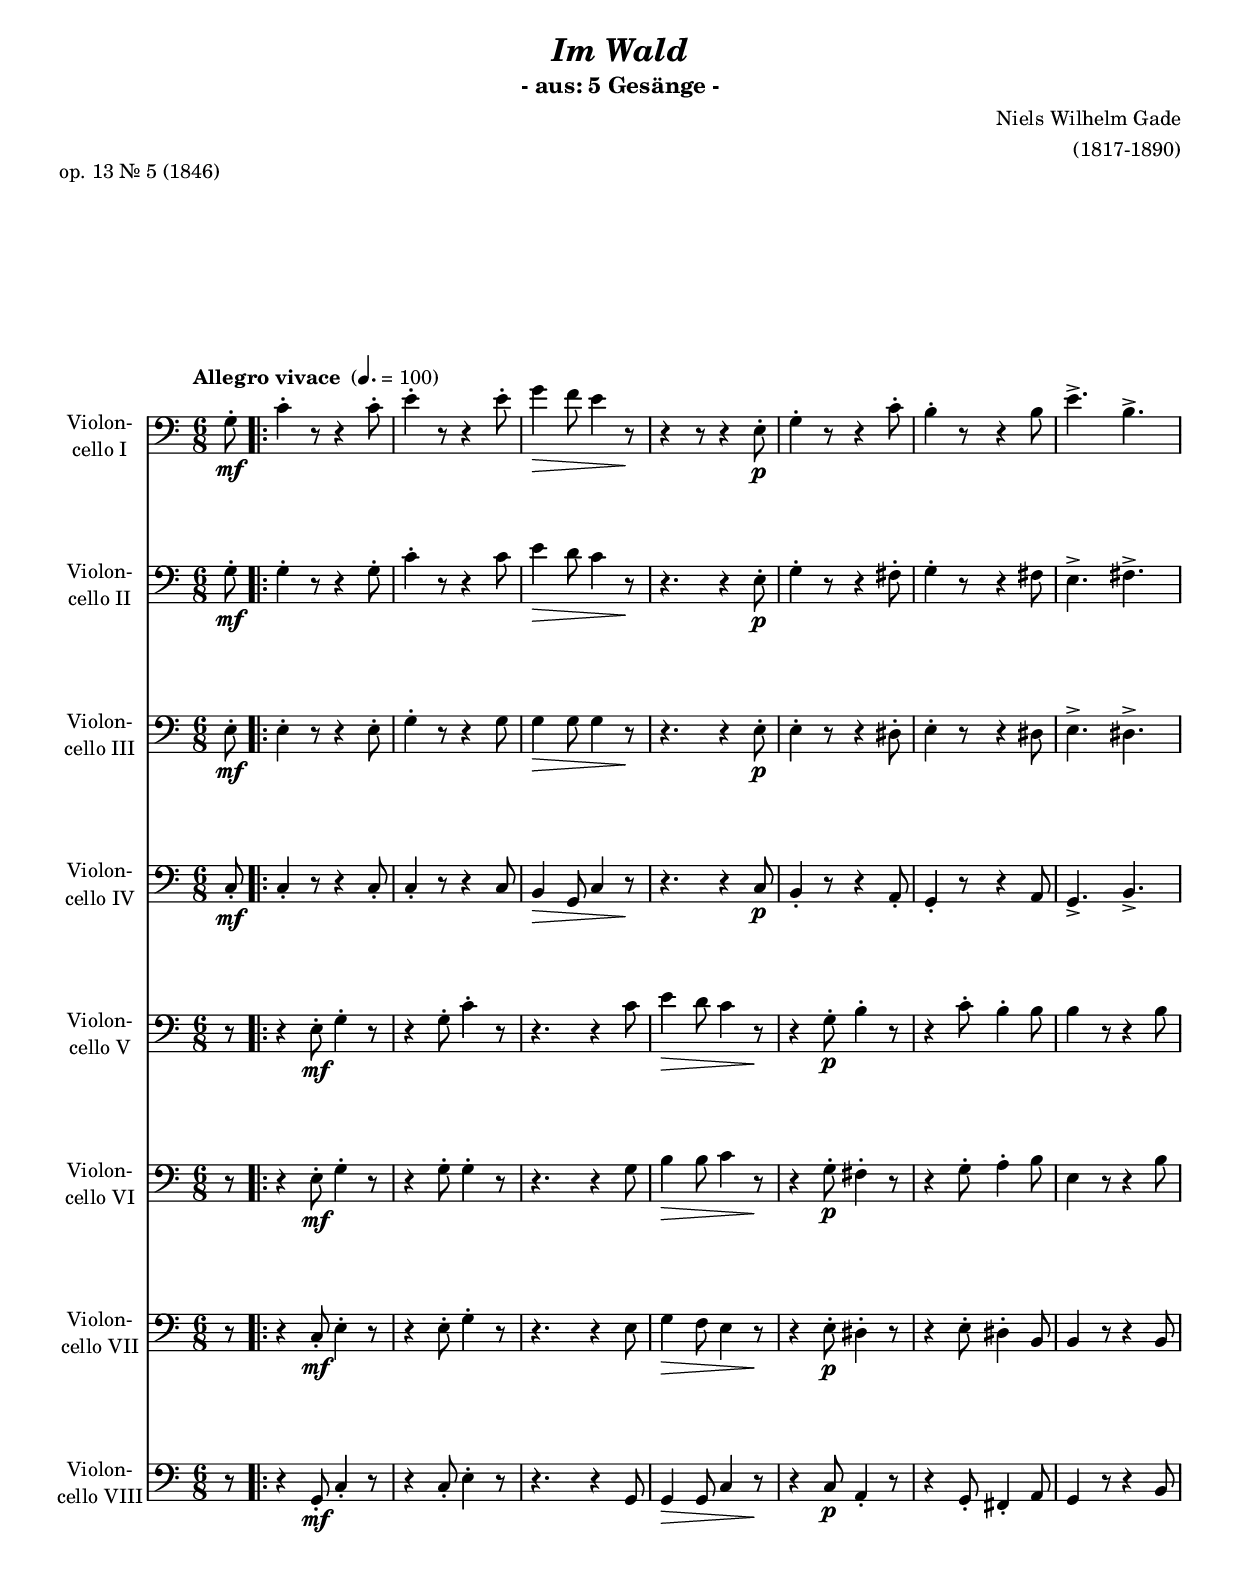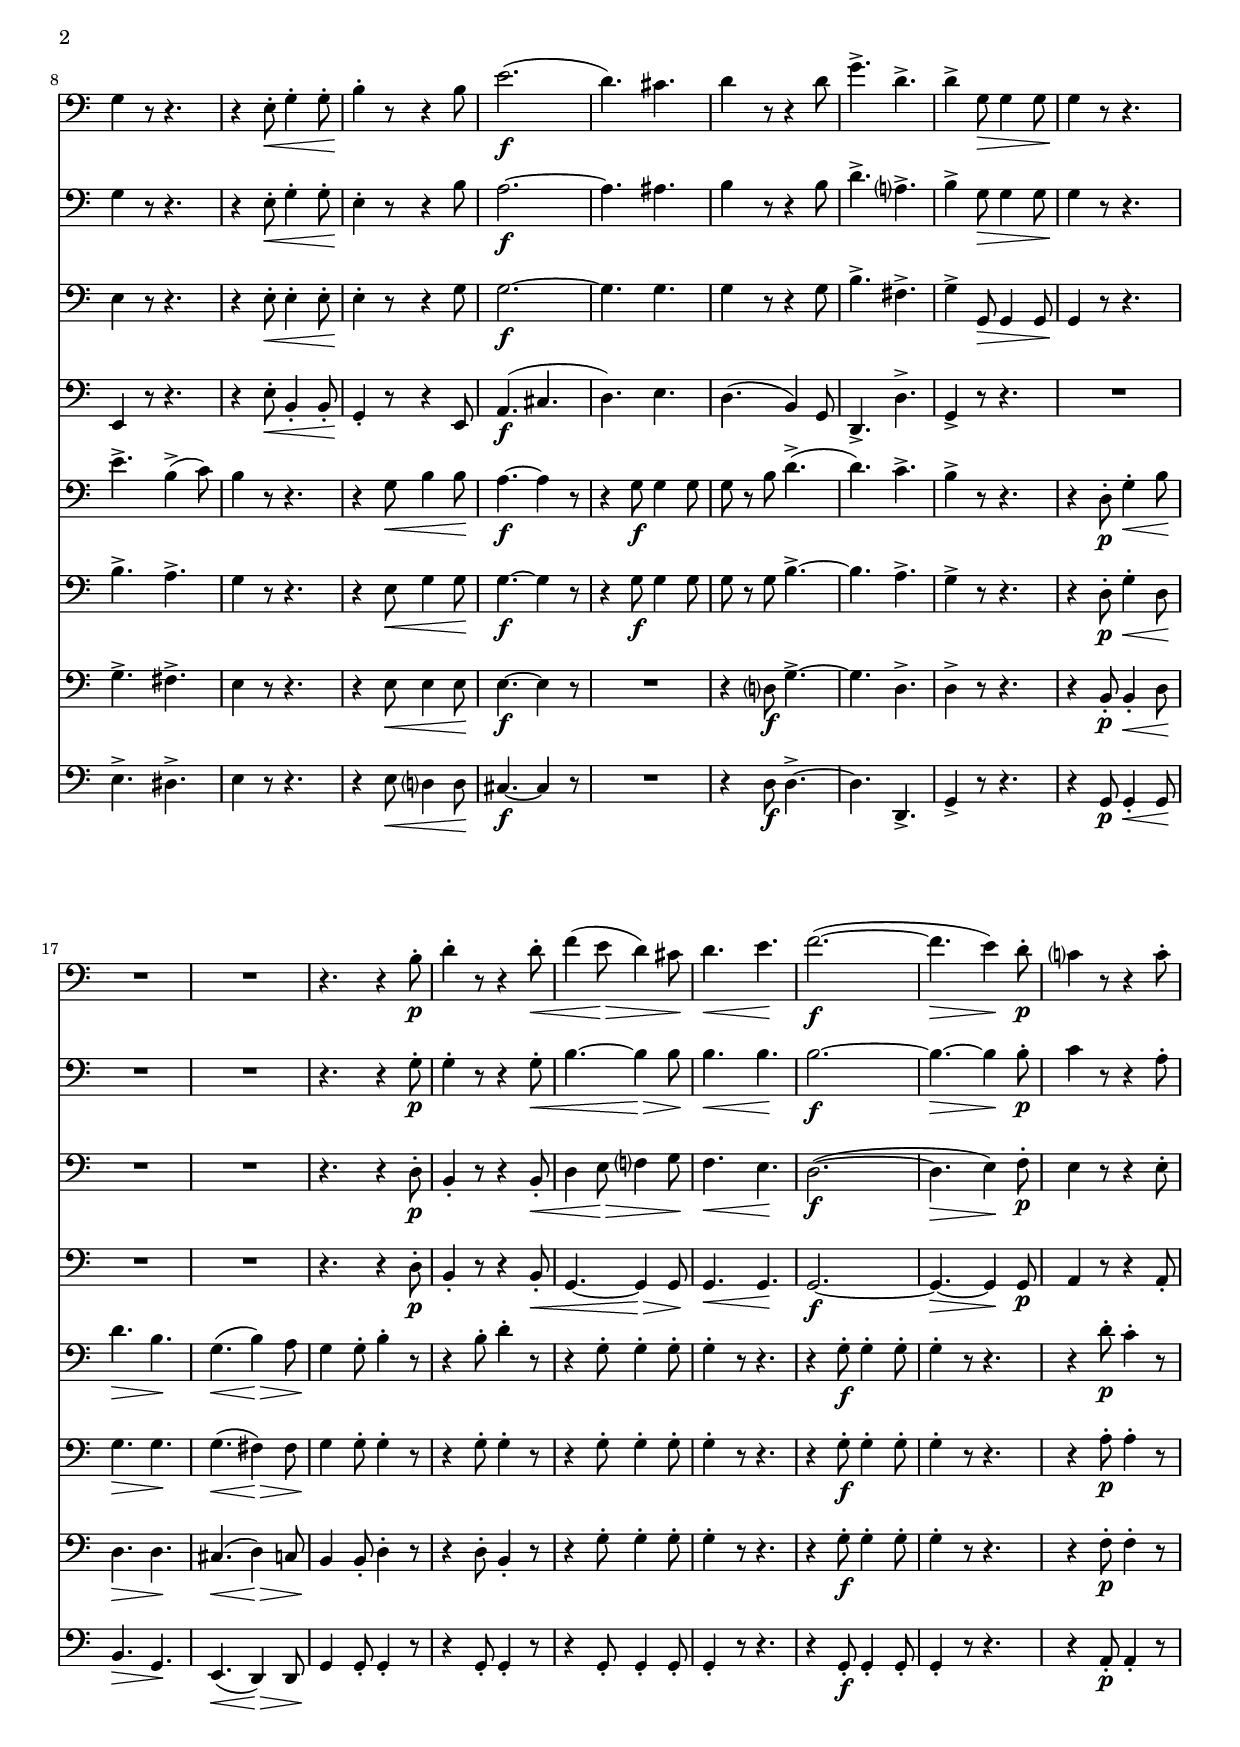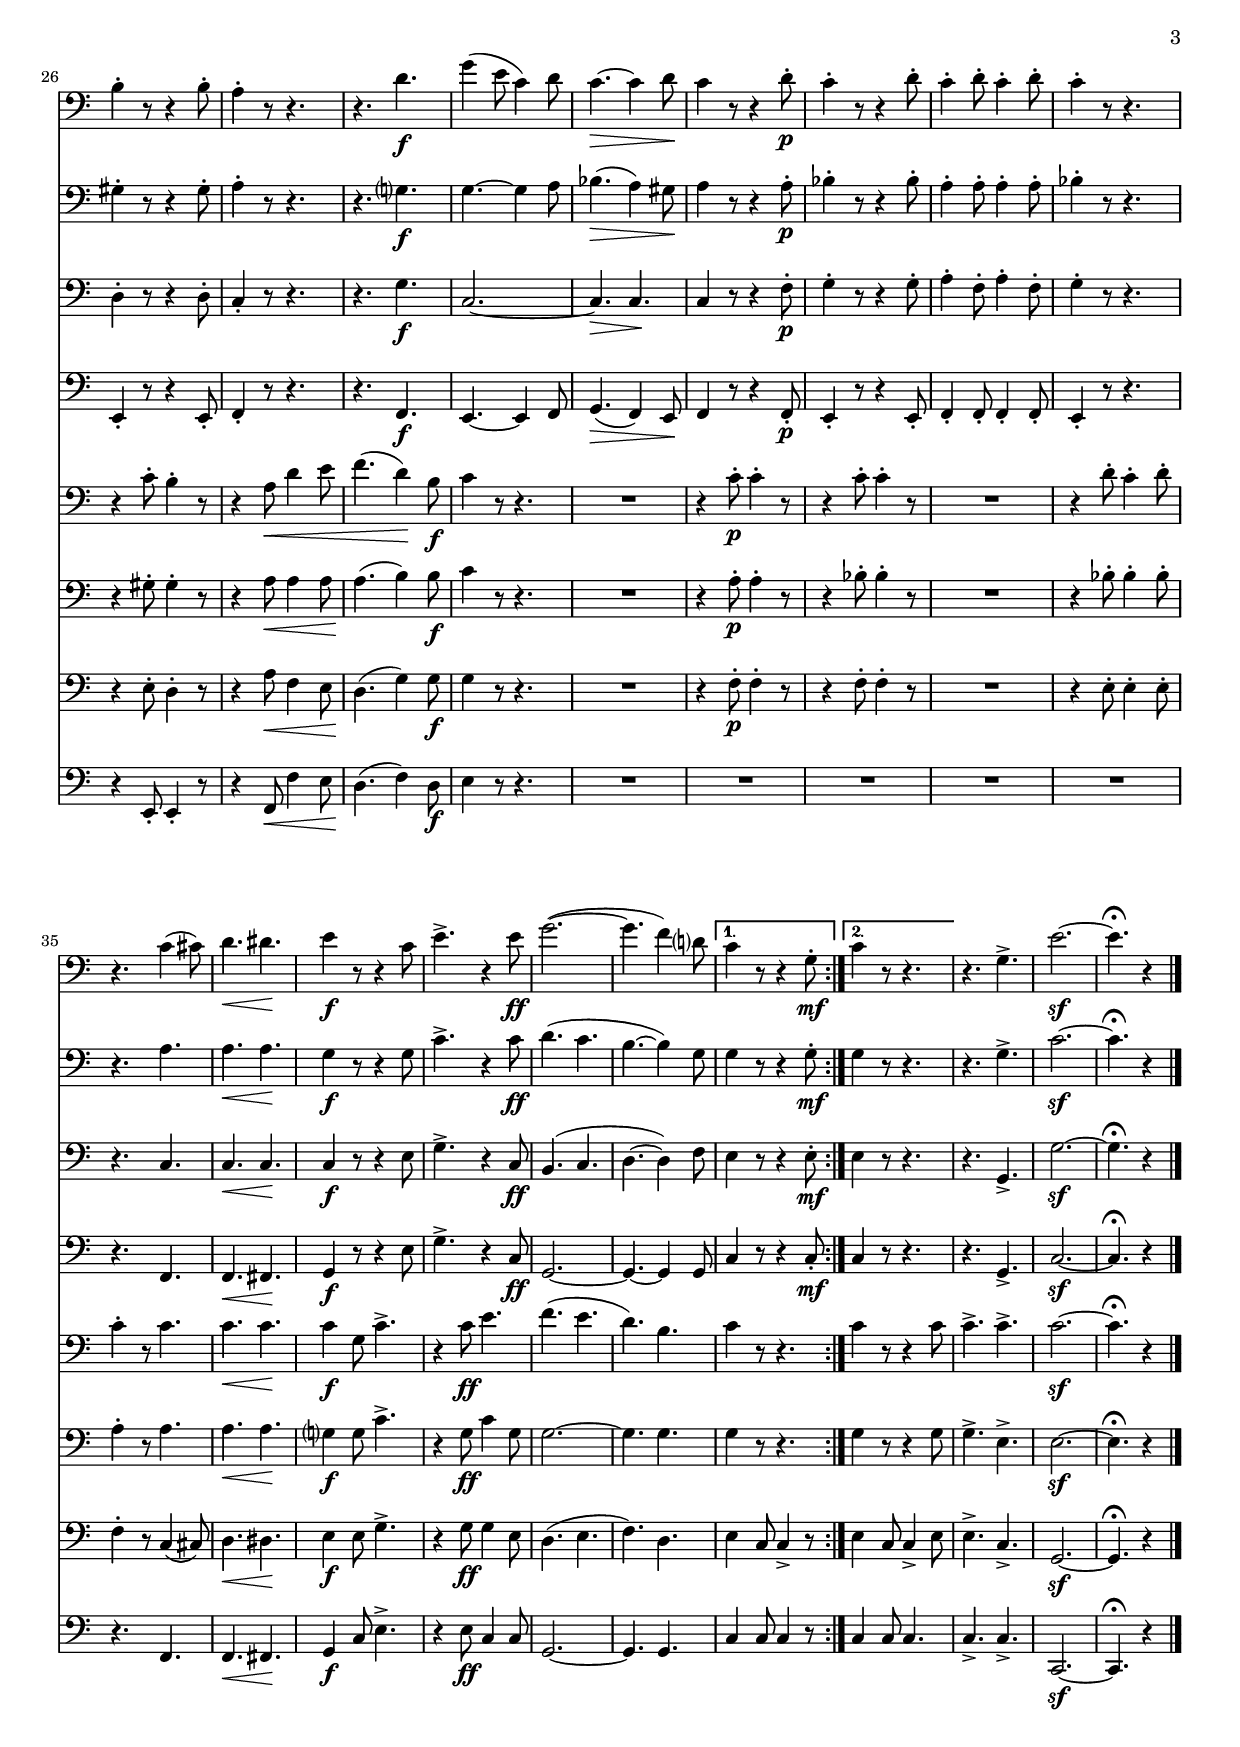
\version "2.14.2"
\include "deutsch.ly"

#(set-global-staff-size 17.5)

\header {
  title     = \markup \bold \italic "Im Wald"
  subtitle  = "- aus: 5 Gesänge -"
  composer  = "Niels Wilhelm Gade"
  arranger  = "(1817-1890)"
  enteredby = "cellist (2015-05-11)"
  piece     = "op. 13 Nr. 5 (1846)"
}

voiceconsts = {
  \key c \major
  \clef "bass"
  \time 6/8
  \tempo "Allegro vivace " 4.=100
  \numericTimeSignature
  \compressFullBarRests
  %\set tupletSpannerDuration = #(ly:make-moment 1 4)
}

mist = "string ensemble 1"
miba = "drawbar organ"
%mist = "church organ"
%miba = "church organ"

va = \relative c'' {
  \voiceconsts

  \partial 8 g8-.\mf
  \repeat volta 2 {
    c4-. r8 r4 c8-.
    e4-. r8 r4 e8-.
    g4\> f8 e4 r8\!
    r4 r8 r4 e,8-.\p
    g4-. r8 r4 c8-.
    h4-. r8 r4 h8
  
    e4.-> h->
    g4 r8 r4.
    r4 e8-.\< g4-. g8-.
    h4-.\! r8 r4 h8
    e2.(\f
    d4.) cis
    d4 r8 r4 d8
    g4.-> d->
  
    d4-> g,8\> g4 g8
    g4\! r8 r4.
    R2.*2
    r4. r4 h8-.\p
    d4-. r8 r4 d8-.\<
    f4( e8\!\> d4) cis8\!
    d4.\< e\!
  
    f2.(~\f f4.\> e4)\! d8-.\p
    c?4 r8 r4 c8-.
    h4-. r8 r4 h8-.
    a4-. r8 r4.
    r d\f
    g4( e8 c4) d8
    c4.~\> c4 d8\!
  
    c4 r8 r4 d8-.\p
    c4-. r8 r4 d8-.
    c4-. d8-. c4-. d8-.
    c4-. r8 r4.
    r c4( cis8)
    d4.\< dis\!
  
    e4\f r8 r4 c8
    e4.-> r4 e8\ff
    g2.(~
    g4. f4) d?8
  }
  \alternative {
    { c4 r8 r4 g8-.\mf }
    { c4 r8 r4. }
  }
  r g->
  e'2.~\sf
  e4.\fermata r4 \bar "|."
}

vb = \relative c'' {
  \voiceconsts

  \partial 8 g8-.\mf
  \repeat volta 2 {
    g4-. r8 r4 g8-.
    c4-. r8 r4 c8
    e4\> d8 c4 r8\!
    r4. r4 e,8-.\p
    g4-. r8 r4 fis8-.
    g4-. r8 r4 fis8
  
    e4.-> fis->
    g4 r8 r4.
    r4 e8-.\< g4-. g8-.
    e4-.\! r8 r4 h'8
    a2.~\f
    a4. ais
    h4 r8 r4 h8
    d4.-> a?->
  
    h4-> g8\> g4 g8
    g4\! r8 r4.
    R2.*2
    r4. r4 g8-.\p
    g4-. r8 r4 g8-.\<
    h4.~ h4\!\> h8\!
    h4.\< h\!
  
    h2.~\f
    h4.~\> h4\! h8-.\p
    c4 r8 r4 a8-.
    gis4-. r8 r4 gis8-.
    a4-. r8 r4.
    r g?\f
    g~ g4 a8
    b4.(\> a4) gis8\!
  
    a4 r8 r4 a8-.\p
    b4-. r8 r4 b8-.
    a4-. a8-. a4-. a8-.
    b4-. r8 r4.
    r a
    a\< a\!
    g4\f r8 r4 g8
  
    c4.-> r4 c8\ff
    d4.( c
    h~  h4) g8
  }
  \alternative {
    { g4 r8 r4 g8-.\mf }
    { g4 r8 r4. }
  }
  r g->
  c2.~\sf
  c4.\fermata r4 \bar "|."
}

vc = \relative c' {
  \voiceconsts

  \partial 8 e8-.\mf
  \repeat volta 2 {
    e4-.r8 r4 e8-.
    g4-. r8 r4 g8
    g4\> g8 g4 r8\!
    r4. r4 e8-.\p
    e4-. r8 r4 dis8-.
    e4-. r8 r4 dis8
  
    e4.-> dis->
    e4 r8 r4.
    r4 e8-.\< e4-. e8-.
    e4-.\! r8 r4 g8
    g2.~\f
    g4. g
    g4 r8 r4 g8
    h4.-> fis->
  
    g4-> g,8\> g4 g8
    g4\! r8 r4.
    R2.*2
    r4. r4 d'8-.\p
    h4-. r8 r4 h8-.\<
    d4 e8\!\> f?4 g8\!
    f4.\< e\!
  
    d2.(~\f
    d4.\> e4)\! f8-.\p
    e4 r8 r4 e8-.
    d4-. r8 r4 d8-.
    c4-. r8 r4.
    r g'\f
    c,2.~
    c4.\> c\!
  
    c4 r8 r4 f8-.\p
    g4-. r8 r4 g8-.
    a4-. f8-. a4-. f8-.
    g4-. r8 r4.
    r c,
    c\< c\!
    c4\f r8 r4 e8
  
    g4.-> r4 c,8\ff
    h4.( c
    d~ d4) f8
  }
  \alternative {
    { e4 r8 r4 e8-.\mf }
    { e4 r8 r4. }
  }
  r g,->
  g'2.~\sf
  g4.\fermata r4 \bar "|."
}

vd = \relative c' {
  \voiceconsts

  \partial 8 c8-.\mf
  \repeat volta 2 {
    c4-. r8 r4 c8-.
    c4-. r8 r4 c8
    h4\> g8 c4 r8\!
    r4. r4 c8\p
    h4-. r8 r4 a8-.
    g4-. r8 r4 a8
  
    g4.-> h->
    e,4 r8 r4.
    r4 e'8-.\< h4-. h8-.
    g4-.\! r8 r4 e8
    a4.(\f cis
    d) e
    d( h4) g8
    d4.-> d'->
  
    g,4-> r8 r4.
    R2.*3
    r4. r4 d'8-.\p
    h4-. r8 r4 h8-.\<
    g4.~ g4\!\> g8\!
    g4.\< g\!
    g2.~\f
  
    g4.~\> g4\! g8\p
    a4 r8 r4 a8-.
    e4-. r8 r4 e8-.
    f4-. r8 r4.
    r f\f
    e~ e4 f8
    g4.(\> f4) e8\!
  
    f4 r8 r4 f8-.\p
    e4-. r8 r4 e8-.
    f4-. f8-. f4-. f8-.
    e4-. r8 r4.
    r f
    f\< fis\!
    g4\f r8 r4 e'8
  
    g4.-> r4 c,8\ff
    g2.~
    g4.~ g4 g8
  }
  \alternative {
    { c4 r8 r4 c8-.\mf }
    { c4 r8 r4. }
  }
  r g->
  c2.~\sf
  c4.\fermata r4 \bar "|."
}

ve = \relative c' {
  \voiceconsts

  \partial 8 r8
  \repeat volta 2 {
    r4 e8-.\mf g4-. r8
    r4 g8-. c4-. r8
    r4. r4 c8
    e4\> d8 c4 r8\!
    r4 g8-.\p h4-. r8
    r4 c8-. h4-. h8
  
    h4 r8 r4 h8
    e4.-> h4(-> c8)
    h4 r8 r4.
    r4 g8\< h4 h8\!
    a4.~\f a4 r8
    r4 g8\f g4 g8
    g r h d4.(->
  
    d) c->
    h4-> r8 r4.
    r4 d,8-.\p g4-.\< h8\!
    d4.\> h\!
    g(\< h4)\!\> a8
    g4\! g8-. h4-. r8
    r4 h8-. d4-. r8
  
    r4 g,8-. g4-. g8-.
    g4-. r8 r4.
    r4 g8-.\f g4-. g8-.
    g4-. r8 r4.
    r4 d'8-.\p c4-. r8
    r4 c8-. h4-. r8
    r4 a8\< d4 e8
  
    f4.( d4)\! h8\f
    c4 r8 r4.
    R2.
    r4 c8-.\p c4-. r8
    r4 c8-. c4-. r8
    R2.
    r4 d8-. c4-. d8-.
  
    c4-. r8 c4.
    c\< c\!
    c4\f g8 c4.->
    r4 c8\ff e4.
    f( e
  
    d) h
  }
  \alternative {
    { c4 r8 r4. }
    { c4 r8 r4 c8 }
  }
  c4.-> c->
  c2.~\sf
  c4.\fermata r4 \bar "|."
}

vf = \relative c' {
  \voiceconsts

  \partial 8 r8
  \repeat volta 2 {
    r4 e8-.\mf g4-. r8
    r4 g8-. g4-. r8
    r4. r4 g8
    h4\> h8 c4 r8\!
    r4 g8-.\p fis4-. r8
    r4 g8-. a4-. h8
  
    e,4 r8 r4 h'8
    h4.-> a->
    g4 r8 r4.
    r4 e8\< g4 g8\!
    g4.~\f g4 r8
    r4 g8\f g4 g8
    g r g h4.~->
  
    h a->
    g4-> r8 r4.
    r4 d8-.\p g4-.\< d8\!
    g4.\> g\!
    g(\< fis4)\!\> fis8
    g4\! g8-. g4-. r8
    r4 g8-. g4-. r8
  
    r4 g8-. g4-. g8-.
    g4-. r8 r4.
    r4 g8-.\f g4-. g8-.
    g4-. r8 r4.
    r4 a8-.\p a4-. r8
    r4 gis8-. gis4-. r8
    r4 a8\< a4 a8
  
    a4.(\! h4) h8\f
    c4 r8 r4.
    R2.
    r4 a8-.\p a4-. r8
    r4 b8-. b4-. r8
    R2.
    r4 b8-. b4-. b8-.
  
    a4-. r8 a4.
    a\< a\!
    g?4\f g8 c4.->
    r4 g8\ff c4 g8
    g2.~
  
    g4. g
  }
  \alternative {
    { g4 r8 r4. }
    { g4 r8 r4 g8 }
  }
  g4.-> e->
  e2.~\sf
  e4.\fermata r4 \bar "|."
}

vg = \relative c' {
  \voiceconsts

  \partial 8 r8
  \repeat volta 2 {
    r4 c8-.\mf e4-. r8
    r4 e8-. g4-. r8
    r4. r4 e8
    g4\> f8 e4 r8\!
    r4 e8-.\p dis4-. r8
    r4 e8-. dis4-. h8
  
    h4 r8 r4 h8
    g'4.-> fis->
    e4 r8 r4.
    r4 e8\< e4 e8\!
    e4.~\f e4 r8
    R2.
    r4 d?8\f g4.~->
  
    g d->
    d4-> r8 r4.
    r4 h8-.\p h4-.\< d8\!
    d4.\> d\!
    cis(\< d4)\!\> c8
    h4\! h8-. d4-. r8
    r4 d8-. h4-. r8
  
    r4 g'8-. g4-. g8-.
    g4-. r8 r4.
    r4 g8-.\f g4-. g8-.
    g4-. r8 r4.
    r4 f8-.\p f4-. r8
    r4 e8-. d4-. r8
    r4 a'8\< f4 e8
  
    d4.(\! g4) g8\f
    g4 r8 r4.
    R2.
    r4 f8-.\p f4-. r8
    r4 f8-. f4-. r8
    R2.
    r4 e8-. e4-. e8-.
  
    f4-. r8 c4( cis8)
    d4.\< dis\!
    e4\f e8 g4.->
    r4 g8\ff g4 e8
    d4.( e
  
    f) d
  }
  \alternative {
    { e4 c8 c4-> r8 }
    { e4 c8 c4-> e8 }
  }
  e4.-> c->
  g2.~\sf
  g4.\fermata r4 \bar "|."
}

vh = \relative c' {
  \voiceconsts

  \partial 8 r8
  \repeat volta 2 {
    r4 g8-.\mf c4-. r8
    r4 c8-. e4-. r8
    r4. r4 g,8
    g4\> g8 c4 r8\!
    r4 c8\p a4-. r8
    r4 g8-. fis4-. a8
  
    g4 r8 r4 h8
    e4.-> dis->
    e4 r8 r4.
    r4 e8\< d?4 d8\!
    cis4.~\f cis4 r8
    R2.
    r4 d8\f d4.~->
  
    d d,->
    g4-> r8 r4.
    r4 g8\p g4-.\< g8\!
    h4.\> g\!
    e(\< d4)\!\> d8
    g4\! g8-. g4-. r8
    r4 g8-. g4-. r8
  
    r4 g8-. g4-. g8-.
    g4-. r8 r4.
    r4 g8-.\f g4-. g8-.
    g4-. r8 r4.
    r4 a8-.\p a4-. r8
    r4 e8-. e4-. r8
    r4 f8\< f'4 e8
  
    d4.(\! f4) d8\f
    e4 r8 r4.
    R2.*5
    r4. f,
    f\< fis\!
    g4\f c8 e4.->
  
    r4 e8\ff c4 c8
    g2.~
    g4. g
  }
  \alternative {
    { c4 c8 c4 r8 }
    { c4 c8 c4. }
  }
  c-> c->
  c,2.~\sf
  c4.\fermata r4 \bar "|."
}


music = <<
      \new Staff {
        \set Staff.midiInstrument = \mist
        \set Staff.instrumentName = \markup \center-column { "Violon-" "cello I" }
        \transpose c c, { \va }
      }

      \new Staff {
        \set Staff.midiInstrument = \mist
        \set Staff.instrumentName = \markup \center-column { "Violon-" "cello II" }
        \transpose c c, { \vb }
      }

      \new Staff {
        \set Staff.midiInstrument = \mist
        \set Staff.instrumentName = \markup \center-column { "Violon-" "cello III" }
        \transpose c c, { \vc }
      }

      \new Staff {
        \set Staff.midiInstrument = \miba
        \set Staff.instrumentName = \markup \center-column { "Violon-" "cello IV" }
        \transpose c c, { \vd }
      }

      \new Staff {
        \set Staff.midiInstrument = \mist
        \set Staff.instrumentName = \markup \center-column { "Violon-" "cello V" }
        \transpose c c, { \ve }
      }

      \new Staff {
        \set Staff.midiInstrument = \mist
        \set Staff.instrumentName = \markup \center-column { "Violon-" "cello VI" }
        \transpose c c, { \vf }
      }

      \new Staff {
        \set Staff.midiInstrument = \mist
        \set Staff.instrumentName = \markup \center-column { "Violon-" "cello VII" }
        \transpose c c, { \vg }
      }

      \new Staff {
        \set Staff.midiInstrument = \miba
        \set Staff.instrumentName = \markup \center-column { "Violon-" "cello VIII" }
        \transpose c c, { \vh }
      }
>>

\book {
  \score {
   \music
    \layout {}
  }

  \score {
    \unfoldRepeats \music

    \midi {
      \context {
        \Score
      }
    }
  }
}
